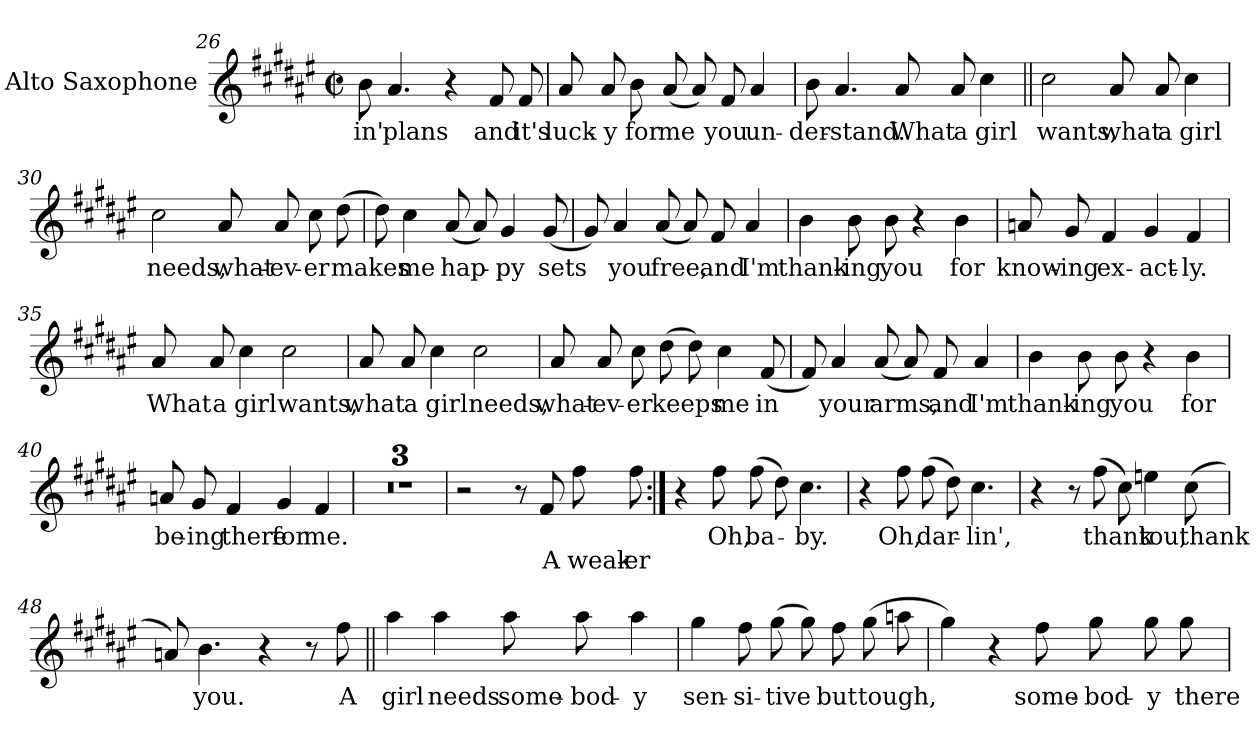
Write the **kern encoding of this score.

**kern	**text	**text
*part1	*part1	*part1
*staff1	*staff1	*staff1
*I"Alto Saxophone	*	*
*I'A. Sax.	*	*
*clefG2	*	*
*ITrd5c9	*	*
*k[f#c#g#]	*	*
*A:	*	*
*M2/2	*	*
*met(c|)	*	*
=26	=26	=26
8dL	-in'	.
4.c#	-plans	.
4r	.	.
8AL	-and	.
8A	-it's	.
=27	=27	=27
8c#L	-luck-	.
8c#	-y	.
8d	-for	.
(8c#	-me	.
8c#L)	.	.
8A	-you	.
4c#	-un-	.
=28	=28	=28
8dL	-der-	.
4.c#	-stand.	.
8c#L	-What	.
8c#	-a	.
4e	-girl	.
=29||	=29||	=29||
2e	-wants,	.
8c#L	-what	.
8c#	-a	.
4e	-girl	.
=30	=30	=30
2e	-needs,	.
8c#L	-what-	.
8c#	-ev-	.
8e	-er	.
(8f#	-makes	.
=31	=31	=31
8f#L)	.	.
4e	-me	.
(8c#	-hap-	.
8c#L)	.	.
4B	-py	.
(8B	-sets	.
=32	=32	=32
8BL)	.	.
4c#	-you	.
(8c#	-free,	.
8c#L)	.	.
8A	-and	.
4c#	-I'm	.
=33	=33	=33
4d	-thank-	.
8dL	-ing	.
8d	-you	.
4r	.	.
4d	-for	.
=34	=34	=34
8cL	-know-	.
8B	-ing	.
4A	-ex-	.
4B	-act-	.
4A	-ly.	.
=35	=35	=35
8c#L	-What	.
8c#	-a	.
4e	-girl	.
2e	-wants,	.
=36	=36	=36
8c#L	-what	.
8c#	-a	.
4e	-girl	.
2e	-needs,	.
=37	=37	=37
8c#L	-what-	.
8c#	-ev-	.
8e	-er	.
(8f#	-keeps	.
8f#L)	.	.
4e	-me	.
(8A	-in	.
=38	=38	=38
8AL)	.	.
4c#	-your	.
(8c#	-arms,	.
8c#L)	.	.
8A	-and	.
4c#	-I'm	.
=39	=39	=39
4d	-thank-	.
8dL	-ing	.
8d	-you	.
4r	.	.
4d	-for	.
=40	=40	=40
8cL	-be-	.
8B	-ing	.
4A	-there	.
4B	-for	.
4A	-me.	.
=41	=41	=41
1r	.	.
=42	=42	=42
1r	.	.
=43	=43	=43
1r	.	.
=44	=44	=44
2r	.	.
8r	.	.
8A	.	-A
8aL	.	-weak-
8a	.	-er
=45:|!	=45:|!	=45:|!
4r	.	.
8aL	-Oh,	.
(8a	-ba-	.
8f#L)	.	.
4.e	-by.	.
=46	=46	=46
4r	.	.
8aL	-Oh,	.
(8a	-dar-	.
8f#L)	.	.
4.e	-lin',	.
=47	=47	=47
4r	.	.
8r	.	.
(8a	-thank	.
8eL)	.	.
4g	-tou,	.
(8e	-thank	.
=48	=48	=48
8cL)	.	.
4.d	-you.	.
4r	.	.
8r	.	.
8a	-A	.
=49||	=49||	=49||
4cc#	-girl	.
4cc#	-needs	.
8cc#L	-some-	.
8cc#	-bod-	.
4cc#	-y	.
=50	=50	=50
4b	-sen-	.
8aL	-si-	.
(8b	-tive	.
8bL)	.	.
8a	-but	.
(8b	-tough,	.
8cc	.	.
=51	=51	=51
4b)	.	.
4r	.	.
8aL	-some-	.
8b	-bod-	.
8b	-y	.
8b	-there	.
=	=	=
*-	*-	*-
